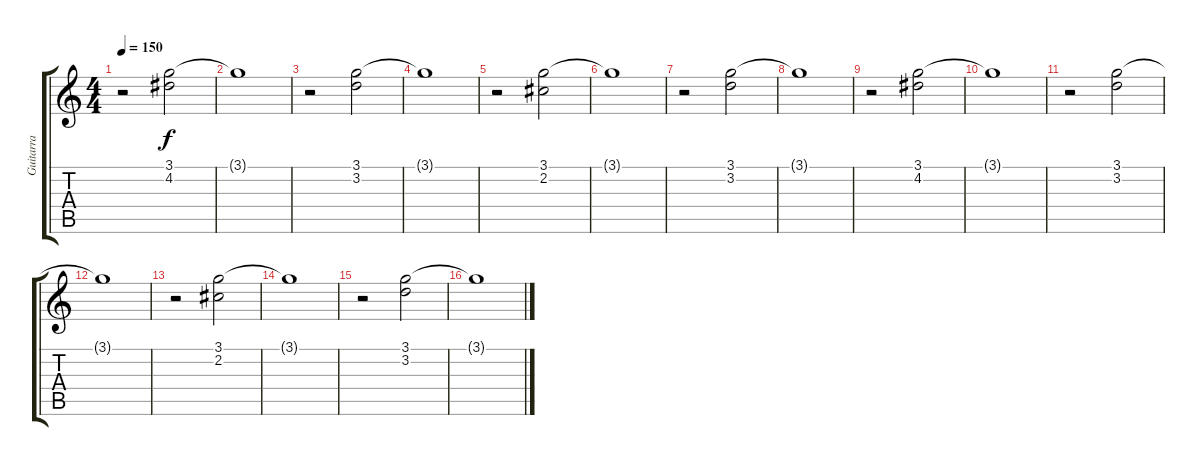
\track ("Guitarra" "Guitarra") {instrument electricguitarclean}
\staff {score tabs}
\tuning (E4 B3 G3 D3 A2 E2) {hide}
\ts (4 4)
\tempo 150
\clef g2
\ks c
r.2{dy f} (3.1 4.2).2 |
3.1{t}.1 |
r.2 (3.1 3.2).2 |
3.1{t}.1 |
r.2 (3.1 2.2).2 |
3.1{t}.1 |
r.2 (3.1 3.2).2 |
3.1{t}.1 |
r.2 (3.1 4.2).2 |
3.1{t}.1 |
r.2 (3.1 3.2).2 |
3.1{t}.1 |
r.2 (3.1 2.2).2 |
3.1{t}.1 |
r.2 (3.1 3.2).2 |
3.1{t}.1
